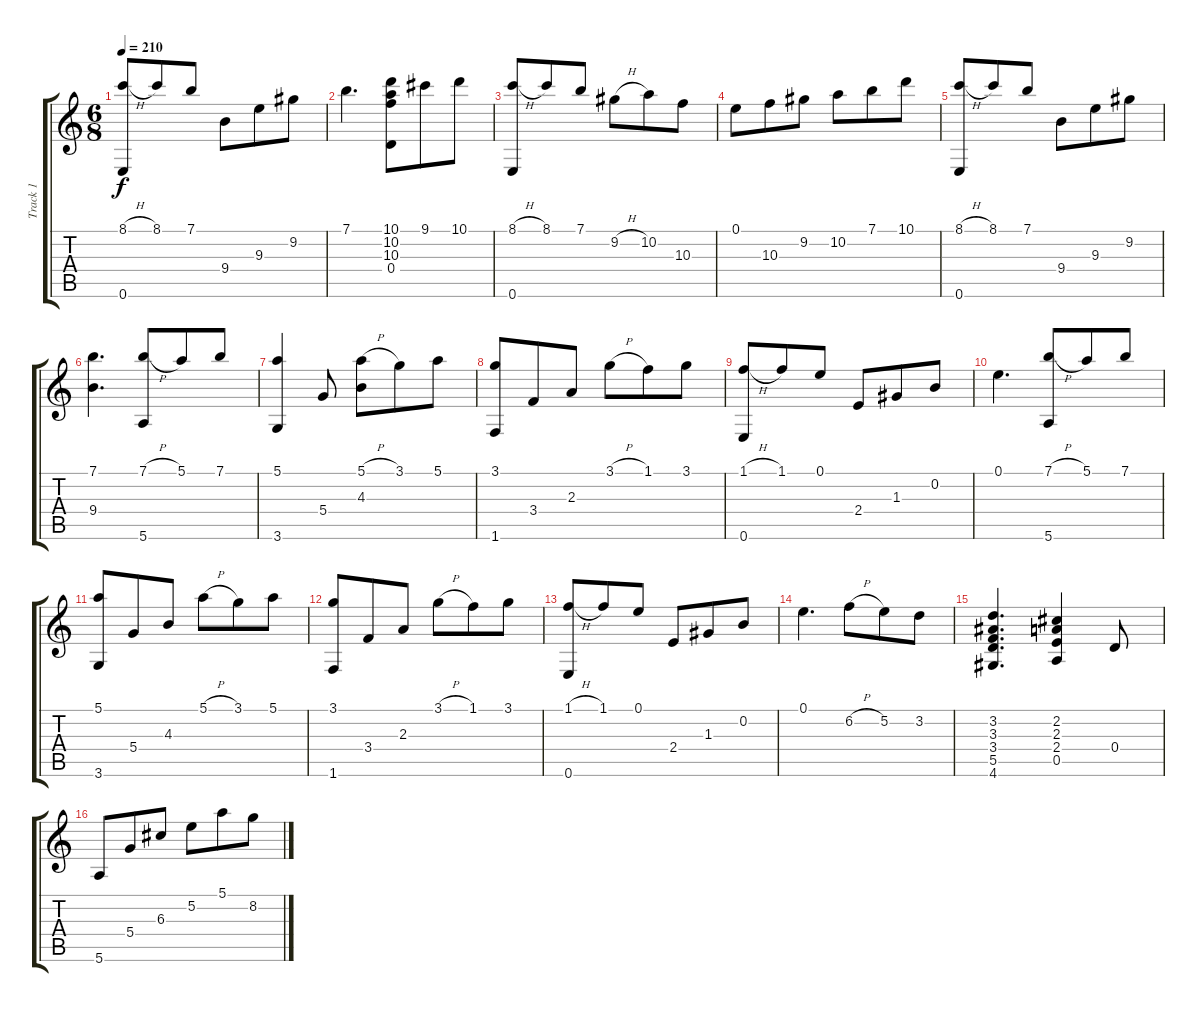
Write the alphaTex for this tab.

\track ("Track 1" "Track 1") {instrument acousticguitarnylon}
\staff {score tabs}
\tuning (E4 B3 G3 D3 A2 E2) {hide}
\ts (6 8)
\tempo 210
\clef g2
\ks c
(8.1{h} 0.6).8{dy f} 8.1.8 7.1.8 9.4.8 9.3.8 9.2.8 |
7.1.4{d} (10.1 10.2 10.3 0.4).8 9.1.8 10.1.8 |
(8.1{h} 0.6).8 8.1.8 7.1.8 9.2{h}.8 10.2.8 10.3.8 |
0.1.8 10.3.8 9.2.8 10.2.8 7.1.8 10.1.8 |
(8.1{h} 0.6).8 8.1.8 7.1.8 9.4.8 9.3.8 9.2.8 |
(7.1 9.4).4{d} (7.1{h} 5.6).8 5.1.8 7.1.8 |
(5.1 3.6).4 5.4.8 (5.1{h} 4.3).8 3.1.8 5.1.8 |
(3.1 1.6).8 3.4.8 2.3.8 3.1{h}.8 1.1.8 3.1.8 |
(1.1{h} 0.6).8 1.1.8 0.1.8 2.4.8 1.3.8 0.2.8 |
0.1.4{d} (7.1{h} 5.6).8 5.1.8 7.1.8 |
(5.1 3.6).8 5.4.8 4.3.8 5.1{h}.8 3.1.8 5.1.8 |
(3.1 1.6).8 3.4.8 2.3.8 3.1{h}.8 1.1.8 3.1.8 |
(1.1{h} 0.6).8 1.1.8 0.1.8 2.4.8 1.3.8 0.2.8 |
0.1.4{d} 6.2{h}.8 5.2.8 3.2.8 |
(3.2 3.3 3.4 5.5 4.6).4{d} (2.2 2.3 2.4 0.5).4 0.4.8 |
5.6.8 5.4.8 6.3.8 5.2.8 5.1.8 8.2.8
